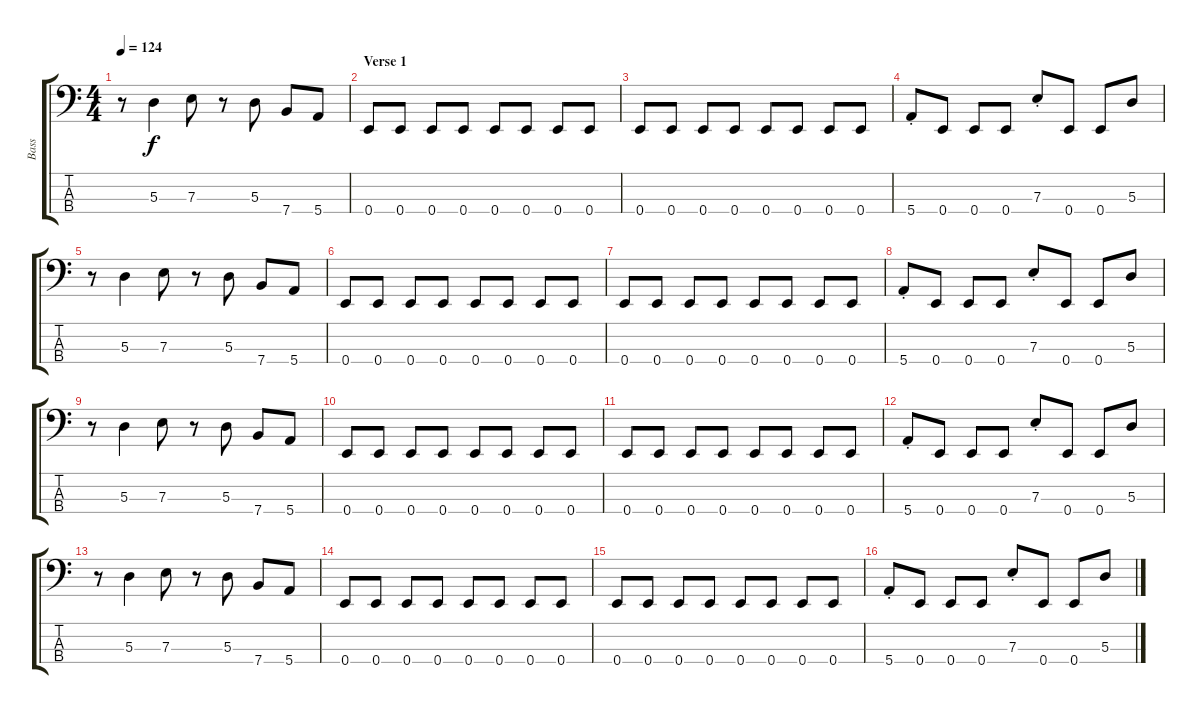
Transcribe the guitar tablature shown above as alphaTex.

\track ("Bass" "Bass") {instrument electricbassfinger}
\staff {score tabs}
\tuning (G2 D2 A1 E1) {hide}
\ts (4 4)
\tempo 124
\clef f4
\ks c
r.8{dy f} 5.3.4 7.3.8 r.8 5.3.8 7.4.8 5.4.8 |
\section ("" "Verse 1")
0.4.8 0.4.8 0.4.8 0.4.8 0.4.8 0.4.8 0.4.8 0.4.8 |
0.4.8 0.4.8 0.4.8 0.4.8 0.4.8 0.4.8 0.4.8 0.4.8 |
5.4{st}.8 0.4.8 0.4.8 0.4.8 7.3{st}.8 0.4.8 0.4.8 5.3.8 |
r.8 5.3.4 7.3.8 r.8 5.3.8 7.4.8 5.4.8 |
0.4.8 0.4.8 0.4.8 0.4.8 0.4.8 0.4.8 0.4.8 0.4.8 |
0.4.8 0.4.8 0.4.8 0.4.8 0.4.8 0.4.8 0.4.8 0.4.8 |
5.4{st}.8 0.4.8 0.4.8 0.4.8 7.3{st}.8 0.4.8 0.4.8 5.3.8 |
r.8 5.3.4 7.3.8 r.8 5.3.8 7.4.8 5.4.8 |
0.4.8 0.4.8 0.4.8 0.4.8 0.4.8 0.4.8 0.4.8 0.4.8 |
0.4.8 0.4.8 0.4.8 0.4.8 0.4.8 0.4.8 0.4.8 0.4.8 |
5.4{st}.8 0.4.8 0.4.8 0.4.8 7.3{st}.8 0.4.8 0.4.8 5.3.8 |
r.8 5.3.4 7.3.8 r.8 5.3.8 7.4.8 5.4.8 |
0.4.8 0.4.8 0.4.8 0.4.8 0.4.8 0.4.8 0.4.8 0.4.8 |
0.4.8 0.4.8 0.4.8 0.4.8 0.4.8 0.4.8 0.4.8 0.4.8 |
5.4{st}.8 0.4.8 0.4.8 0.4.8 7.3{st}.8 0.4.8 0.4.8 5.3.8
